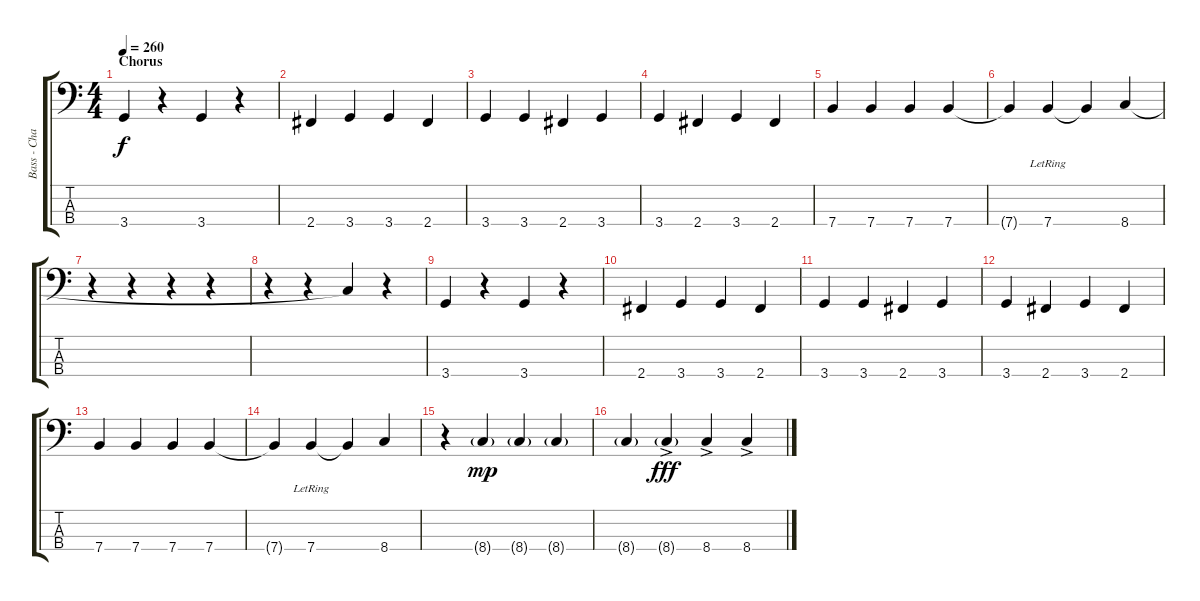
\track ("Bass - Chaim Laroz" "Bass - Cha") {instrument electricbassfinger}
\staff {score tabs}
\tuning (G2 D2 A1 E1) {hide}
\ts (4 4)
\section ("" "Chorus")
\tempo 260
\clef f4
\ks c
3.4.4{dy f} r.4 3.4.4 r.4 |
2.4.4 3.4.4 3.4.4 2.4.4 |
3.4.4 3.4.4 2.4.4 3.4.4 |
3.4.4 2.4.4 3.4.4 2.4.4 |
7.4.4 7.4.4 7.4.4 7.4.4 |
7.4{t}.4 7.4{lr}.4 7.4{t}.4 8.4.4 |
r.4 r.4 r.4 r.4 |
r.4 r.4 8.4{t}.4 r.4 |
3.4.4 r.4 3.4.4 r.4 |
2.4.4 3.4.4 3.4.4 2.4.4 |
3.4.4 3.4.4 2.4.4 3.4.4 |
3.4.4 2.4.4 3.4.4 2.4.4 |
7.4.4 7.4.4 7.4.4 7.4.4 |
7.4{t}.4 7.4{lr}.4 7.4{t}.4 8.4.4 |
r.4 8.4{g}.4{dy mp} 8.4{g}.4 8.4{g}.4 |
8.4{g}.4 8.4{g ac}.4{dy fff} 8.4{ac}.4 8.4{ac}.4
